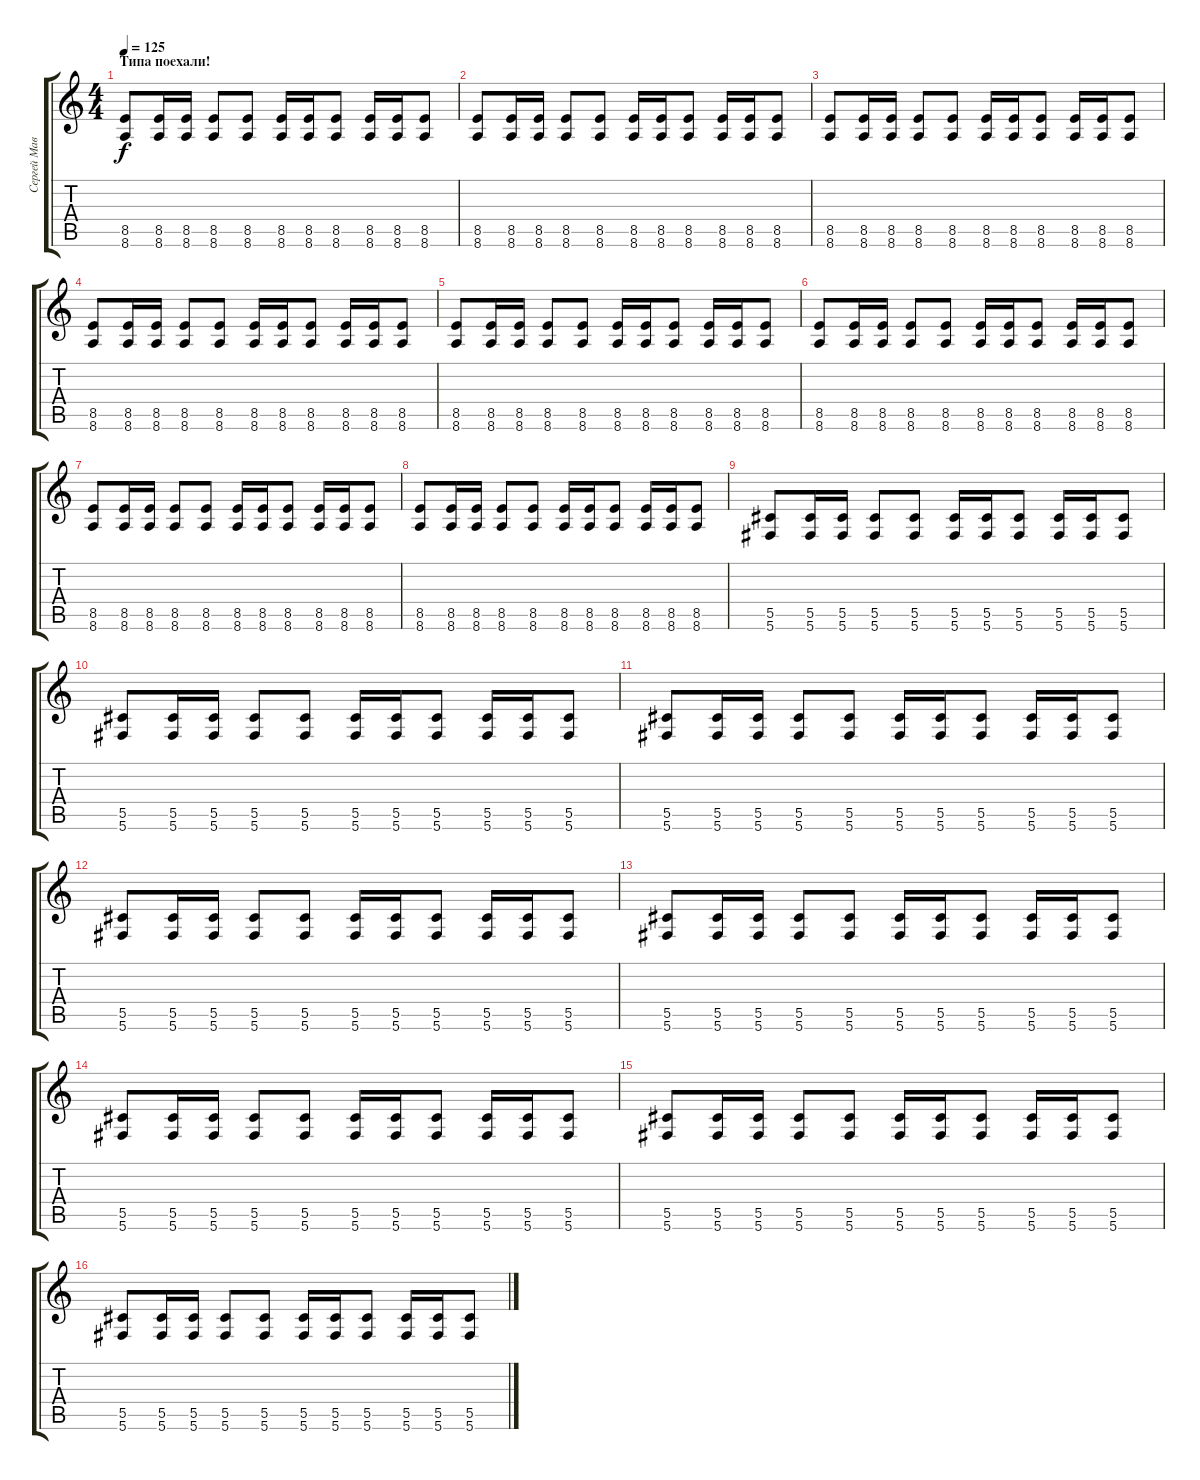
\track ("Сергей Маврин" "Сергей Мав") {instrument distortionguitar}
\staff {score tabs}
\tuning (Eb4 Bb3 Gb3 Db3 Ab2 Db2) {hide}
\ts (4 4)
\section ("" "Типа поехали!")
\tempo 125
\clef g2
\ks c
(8.5 8.6).8{dy f volume 10} (8.5 8.6).16 (8.5 8.6).16 (8.5 8.6).8 (8.5 8.6).8 (8.5 8.6).16 (8.5 8.6).16 (8.5 8.6).8 (8.5 8.6).16 (8.5 8.6).16 (8.5 8.6).8 |
(8.5 8.6).8 (8.5 8.6).16 (8.5 8.6).16 (8.5 8.6).8 (8.5 8.6).8 (8.5 8.6).16 (8.5 8.6).16 (8.5 8.6).8 (8.5 8.6).16 (8.5 8.6).16 (8.5 8.6).8 |
(8.5 8.6).8 (8.5 8.6).16 (8.5 8.6).16 (8.5 8.6).8 (8.5 8.6).8 (8.5 8.6).16 (8.5 8.6).16 (8.5 8.6).8 (8.5 8.6).16 (8.5 8.6).16 (8.5 8.6).8 |
(8.5 8.6).8 (8.5 8.6).16 (8.5 8.6).16 (8.5 8.6).8 (8.5 8.6).8 (8.5 8.6).16 (8.5 8.6).16 (8.5 8.6).8 (8.5 8.6).16 (8.5 8.6).16 (8.5 8.6).8 |
(8.5 8.6).8 (8.5 8.6).16 (8.5 8.6).16 (8.5 8.6).8 (8.5 8.6).8 (8.5 8.6).16 (8.5 8.6).16 (8.5 8.6).8 (8.5 8.6).16 (8.5 8.6).16 (8.5 8.6).8 |
(8.5 8.6).8 (8.5 8.6).16 (8.5 8.6).16 (8.5 8.6).8 (8.5 8.6).8 (8.5 8.6).16 (8.5 8.6).16 (8.5 8.6).8 (8.5 8.6).16 (8.5 8.6).16 (8.5 8.6).8 |
(8.5 8.6).8 (8.5 8.6).16 (8.5 8.6).16 (8.5 8.6).8 (8.5 8.6).8 (8.5 8.6).16 (8.5 8.6).16 (8.5 8.6).8 (8.5 8.6).16 (8.5 8.6).16 (8.5 8.6).8 |
(8.5 8.6).8 (8.5 8.6).16 (8.5 8.6).16 (8.5 8.6).8 (8.5 8.6).8 (8.5 8.6).16 (8.5 8.6).16 (8.5 8.6).8 (8.5 8.6).16 (8.5 8.6).16 (8.5 8.6).8 |
(5.5 5.6).8 (5.5 5.6).16 (5.5 5.6).16 (5.5 5.6).8 (5.5 5.6).8 (5.5 5.6).16 (5.5 5.6).16 (5.5 5.6).8 (5.5 5.6).16 (5.5 5.6).16 (5.5 5.6).8 |
(5.5 5.6).8 (5.5 5.6).16 (5.5 5.6).16 (5.5 5.6).8 (5.5 5.6).8 (5.5 5.6).16 (5.5 5.6).16 (5.5 5.6).8 (5.5 5.6).16 (5.5 5.6).16 (5.5 5.6).8 |
(5.5 5.6).8 (5.5 5.6).16 (5.5 5.6).16 (5.5 5.6).8 (5.5 5.6).8 (5.5 5.6).16 (5.5 5.6).16 (5.5 5.6).8 (5.5 5.6).16 (5.5 5.6).16 (5.5 5.6).8 |
(5.5 5.6).8 (5.5 5.6).16 (5.5 5.6).16 (5.5 5.6).8 (5.5 5.6).8 (5.5 5.6).16 (5.5 5.6).16 (5.5 5.6).8 (5.5 5.6).16 (5.5 5.6).16 (5.5 5.6).8 |
(5.5 5.6).8 (5.5 5.6).16 (5.5 5.6).16 (5.5 5.6).8 (5.5 5.6).8 (5.5 5.6).16 (5.5 5.6).16 (5.5 5.6).8 (5.5 5.6).16 (5.5 5.6).16 (5.5 5.6).8 |
(5.5 5.6).8 (5.5 5.6).16 (5.5 5.6).16 (5.5 5.6).8 (5.5 5.6).8 (5.5 5.6).16 (5.5 5.6).16 (5.5 5.6).8 (5.5 5.6).16 (5.5 5.6).16 (5.5 5.6).8 |
(5.5 5.6).8 (5.5 5.6).16 (5.5 5.6).16 (5.5 5.6).8 (5.5 5.6).8 (5.5 5.6).16 (5.5 5.6).16 (5.5 5.6).8 (5.5 5.6).16 (5.5 5.6).16 (5.5 5.6).8 |
(5.5 5.6).8 (5.5 5.6).16 (5.5 5.6).16 (5.5 5.6).8 (5.5 5.6).8 (5.5 5.6).16 (5.5 5.6).16 (5.5 5.6).8 (5.5 5.6).16 (5.5 5.6).16 (5.5 5.6).8
